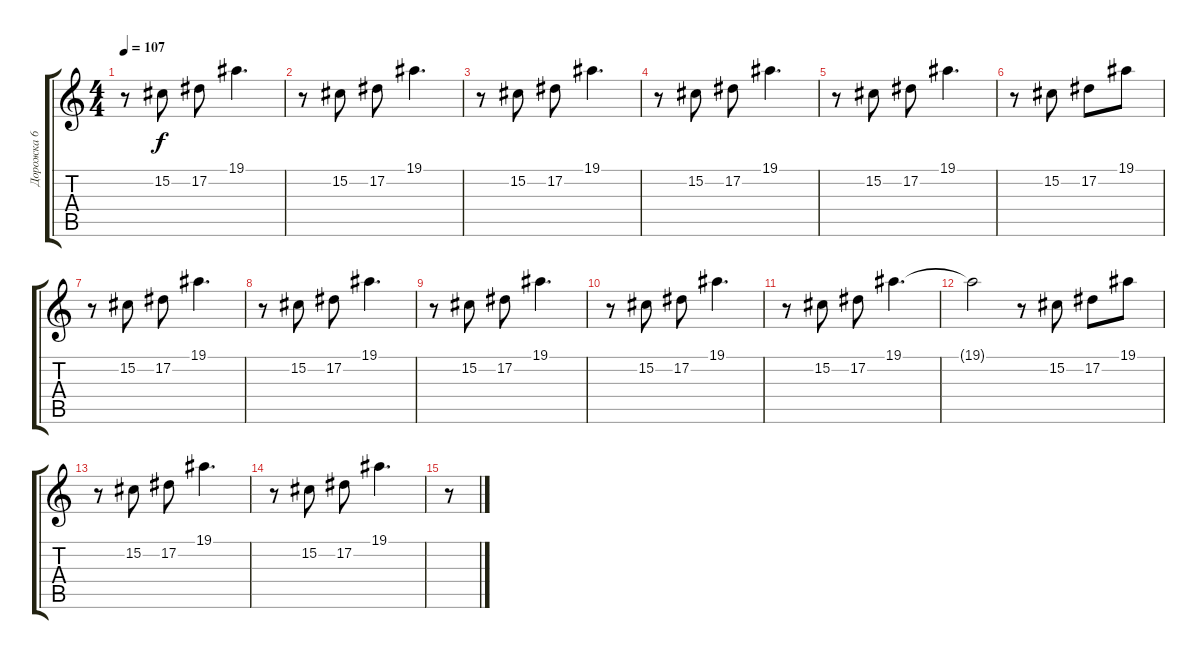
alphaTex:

\track ("Дорожка 6" "Дорожка 6") {instrument celesta}
\staff {score tabs}
\tuning (Eb4 Bb3 Gb3 Db3 Ab2 Db2) {hide}
\ts (4 4)
\tempo 107
\clef g2
\ks c
r.8{dy f} 15.2.8 17.2.8 19.1.4{d} |
r.8 15.2.8 17.2.8 19.1.4{d} |
r.8 15.2.8 17.2.8 19.1.4{d} |
r.8 15.2.8 17.2.8 19.1.4{d} |
r.8 15.2.8 17.2.8 19.1.4{d} |
r.8 15.2.8 17.2.8 19.1.8 |
r.8 15.2.8 17.2.8 19.1.4{d} |
r.8 15.2.8 17.2.8 19.1.4{d} |
r.8 15.2.8 17.2.8 19.1.4{d} |
r.8 15.2.8 17.2.8 19.1.4{d} |
r.8 15.2.8 17.2.8 19.1.4{d} |
19.1{t}.2 r.8 15.2.8 17.2.8 19.1.8 |
r.8 15.2.8 17.2.8 19.1.4{d} |
r.8 15.2.8 17.2.8 19.1.4{d} |
r.8
